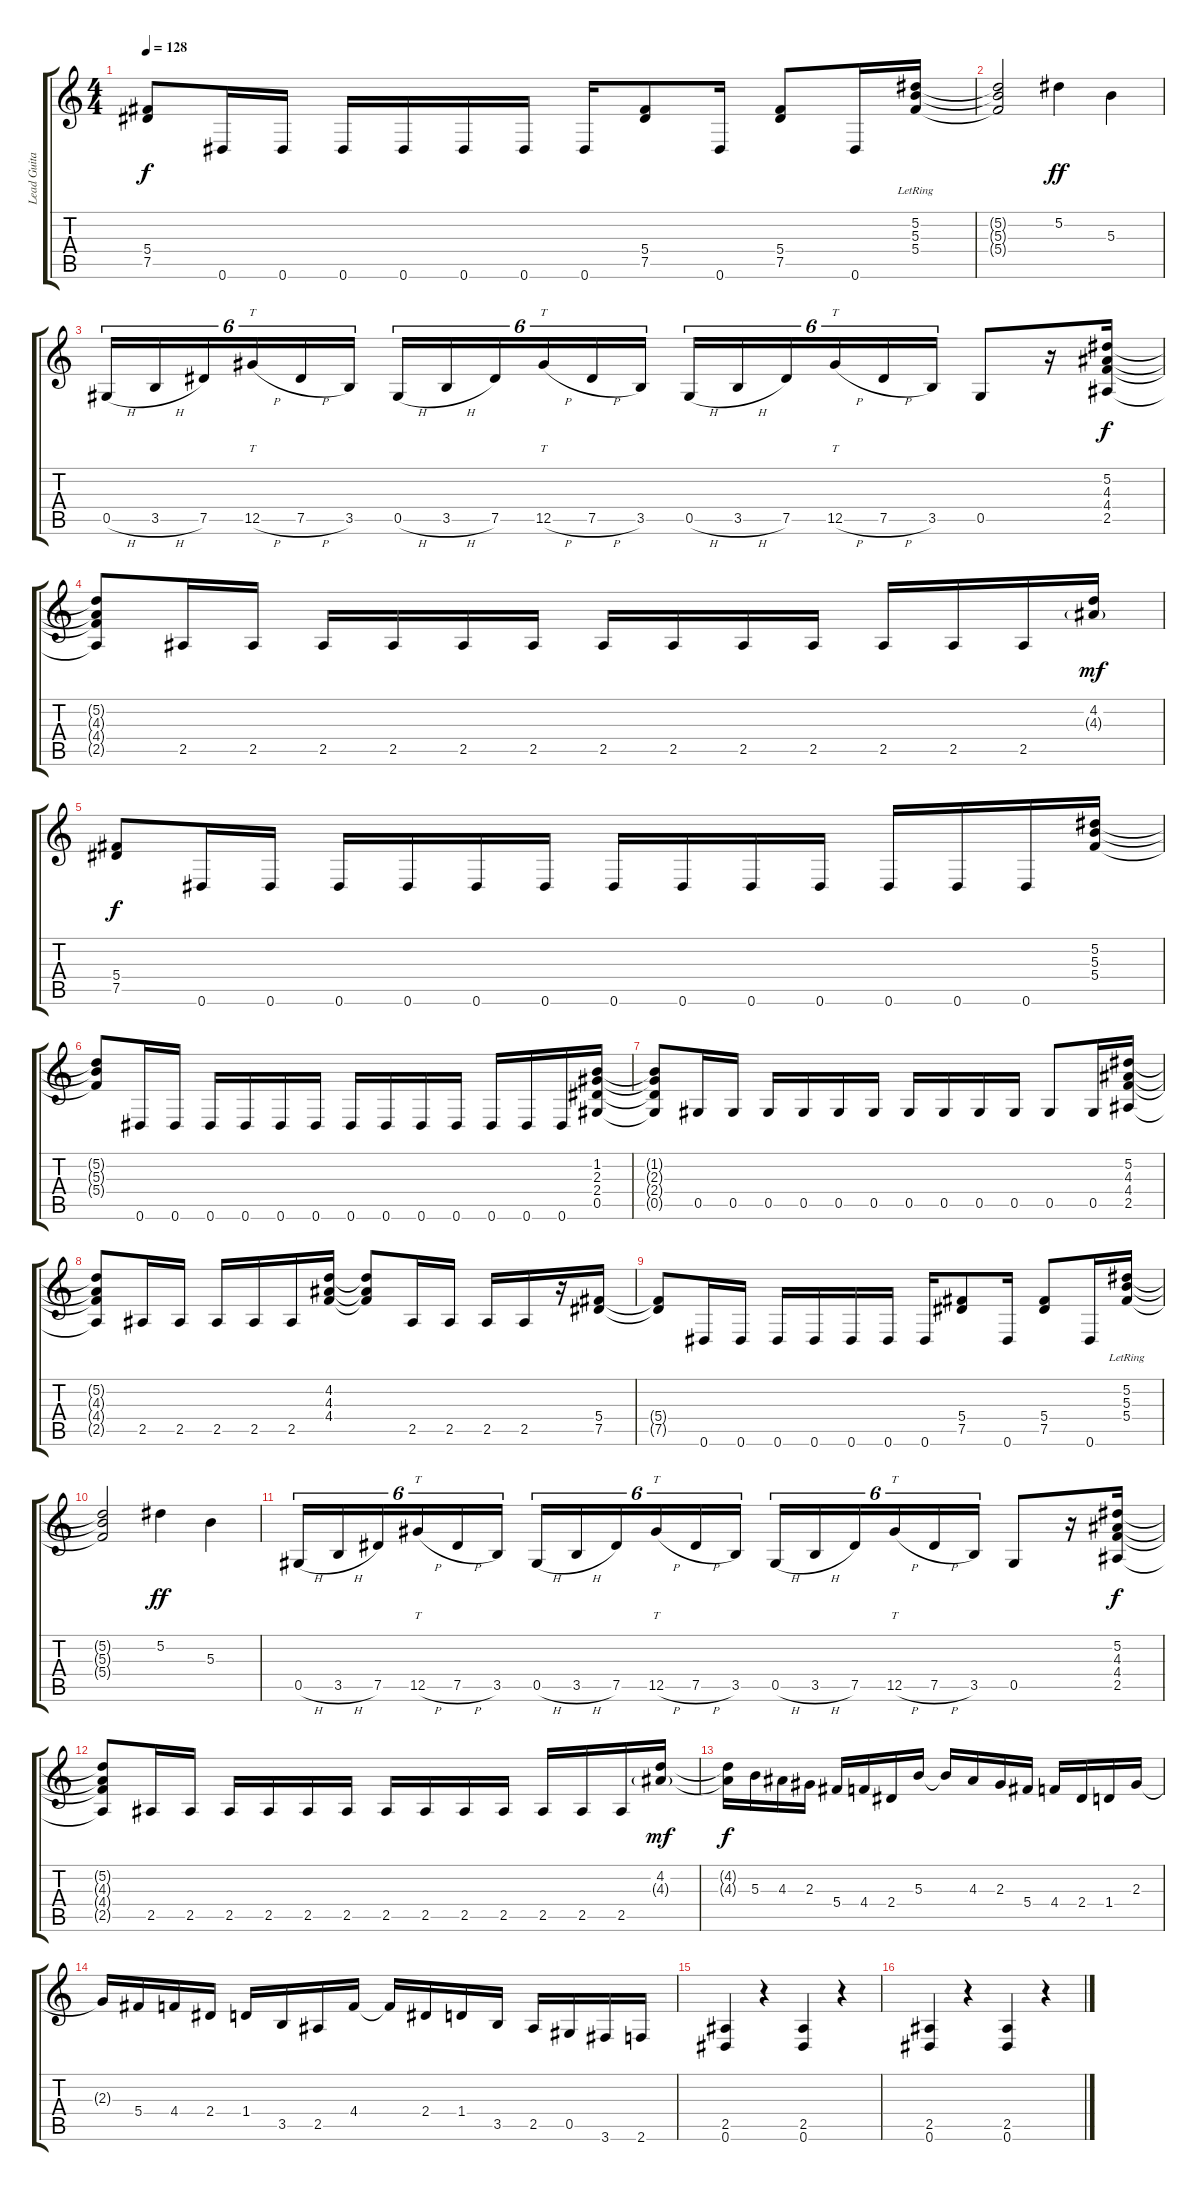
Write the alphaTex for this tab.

\track ("Lead Guitar" "Lead Guita") {instrument overdrivenguitar}
\staff {score tabs}
\tuning (Eb4 Bb3 Gb3 Db3 Ab2 Eb2) {hide}
\ts (4 4)
\tempo 128
\clef g2
\ks c
(5.4{t} 7.5{t}).8{dy f} 0.6.16 0.6.16 0.6.16 0.6.16 0.6.16 0.6.16 0.6.16 (5.4 7.5).8 0.6.16 (5.4 7.5).8 0.6.16 (5.2{lr} 5.3{lr} 5.4{lr}).16 |
(5.2{t} 5.3{t} 5.4{t}).2 5.2.4{dy ff} 5.3.4 |
0.5{h}.16{tu (6 4)} 3.5{h}.16{tu (6 4)} 7.5.16{tu (6 4)} 12.5{h}.16{tt tu (6 4)} 7.5{h}.16{tu (6 4)} 3.5.16{tu (6 4)} 0.5{h}.16{tu (6 4)} 3.5{h}.16{tu (6 4)} 7.5.16{tu (6 4)} 12.5{h}.16{tt tu (6 4)} 7.5{h}.16{tu (6 4)} 3.5.16{tu (6 4)} 0.5{h}.16{tu (6 4)} 3.5{h}.16{tu (6 4)} 7.5.16{tu (6 4)} 12.5{h}.16{tt tu (6 4)} 7.5{h}.16{tu (6 4)} 3.5.16{tu (6 4)} 0.5.8 r.16 (5.2 4.3 4.4 2.5).16{dy f} |
(5.2{t} 4.3{t} 4.4{t} 2.5{t}).8 2.5.16 2.5.16 2.5.16 2.5.16 2.5.16 2.5.16 2.5.16 2.5.16 2.5.16 2.5.16 2.5.16 2.5.16 2.5.16 (4.2 4.3{g}).16{dy mf} |
(5.4 7.5).8{dy f} 0.6.16 0.6.16 0.6.16 0.6.16 0.6.16 0.6.16 0.6.16 0.6.16 0.6.16 0.6.16 0.6.16 0.6.16 0.6.16 (5.2 5.3 5.4).16 |
(5.2{t} 5.3{t} 5.4{t}).8 0.6.16 0.6.16 0.6.16 0.6.16 0.6.16 0.6.16 0.6.16 0.6.16 0.6.16 0.6.16 0.6.16 0.6.16 0.6.16 (1.2 2.3 2.4 0.5).16 |
(1.2{t} 2.3{t} 2.4{t} 0.5{t}).8 0.5.16 0.5.16 0.5.16 0.5.16 0.5.16 0.5.16 0.5.16 0.5.16 0.5.16 0.5.16 0.5.8 0.5.16 (5.2 4.3 4.4 2.5).16 |
(5.2{t} 4.3{t} 4.4{t} 2.5{t}).8 2.5.16 2.5.16 2.5.16 2.5.16 2.5.16 (4.2 4.3 4.4).16 (4.2{t} 4.3{t} 4.4{t}).8 2.5.16 2.5.16 2.5.16 2.5.16 r.16 (5.4 7.5).16 |
(5.4{t} 7.5{t}).8 0.6.16 0.6.16 0.6.16 0.6.16 0.6.16 0.6.16 0.6.16 (5.4 7.5).8 0.6.16 (5.4 7.5).8 0.6.16 (5.2{lr} 5.3{lr} 5.4{lr}).16 |
(5.2{t} 5.3{t} 5.4{t}).2 5.2.4{dy ff} 5.3.4 |
0.5{h}.16{tu (6 4)} 3.5{h}.16{tu (6 4)} 7.5.16{tu (6 4)} 12.5{h}.16{tt tu (6 4)} 7.5{h}.16{tu (6 4)} 3.5.16{tu (6 4)} 0.5{h}.16{tu (6 4)} 3.5{h}.16{tu (6 4)} 7.5.16{tu (6 4)} 12.5{h}.16{tt tu (6 4)} 7.5{h}.16{tu (6 4)} 3.5.16{tu (6 4)} 0.5{h}.16{tu (6 4)} 3.5{h}.16{tu (6 4)} 7.5.16{tu (6 4)} 12.5{h}.16{tt tu (6 4)} 7.5{h}.16{tu (6 4)} 3.5.16{tu (6 4)} 0.5.8 r.16 (5.2 4.3 4.4 2.5).16{dy f} |
(5.2{t} 4.3{t} 4.4{t} 2.5{t}).8 2.5.16 2.5.16 2.5.16 2.5.16 2.5.16 2.5.16 2.5.16 2.5.16 2.5.16 2.5.16 2.5.16 2.5.16 2.5.16 (4.2 4.3{g}).16{dy mf} |
(4.2{t} 4.3{t}).16{dy f} 5.3.16 4.3.16 2.3.16 5.4.16 4.4.16 2.4.16 5.3.16 5.3{t}.16 4.3.16 2.3.16 5.4.16 4.4.16 2.4.16 1.4.16 2.3.16 |
2.3{t}.16 5.4.16 4.4.16 2.4.16 1.4.16 3.5.16 2.5.16 4.4.16 4.4{t}.16 2.4.16 1.4.16 3.5.16 2.5.16 0.5.16 3.6.16 2.6.16 |
(2.5 0.6).4 r.4 (2.5 0.6).4 r.4 |
(2.5 0.6).4 r.4 (2.5 0.6).4 r.4
